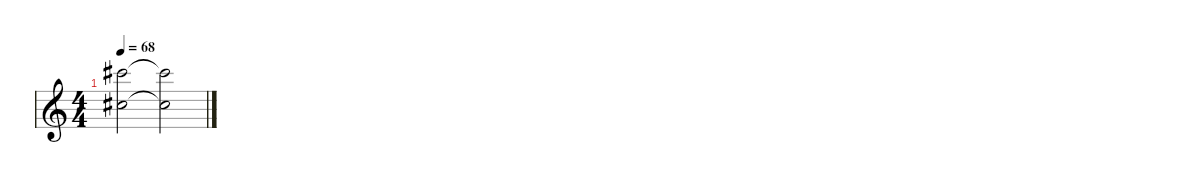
\defaultSystemsLayout 4
\hideDynamics
\bracketExtendMode nobrackets
\singleTrackTrackNamePolicy hidden
\multiTrackTrackNamePolicy hidden
\firstSystemTrackNameMode fullname
\firstSystemTrackNameOrientation horizontal
\otherSystemsTrackNameOrientation horizontal
\track ("Per Wiberg" "vln.") {instrument stringensemble1}
\staff {score}
\tuning (E4 B3 G3 D3 A2 E2)
\ts (4 4)
\tempo 68
\clef g2
\ks c
(21.1{t acc #} 18.3{t acc #}).2{dy f beam Down} (21.1{t acc #} 18.3{t acc #}).2{beam Down}
